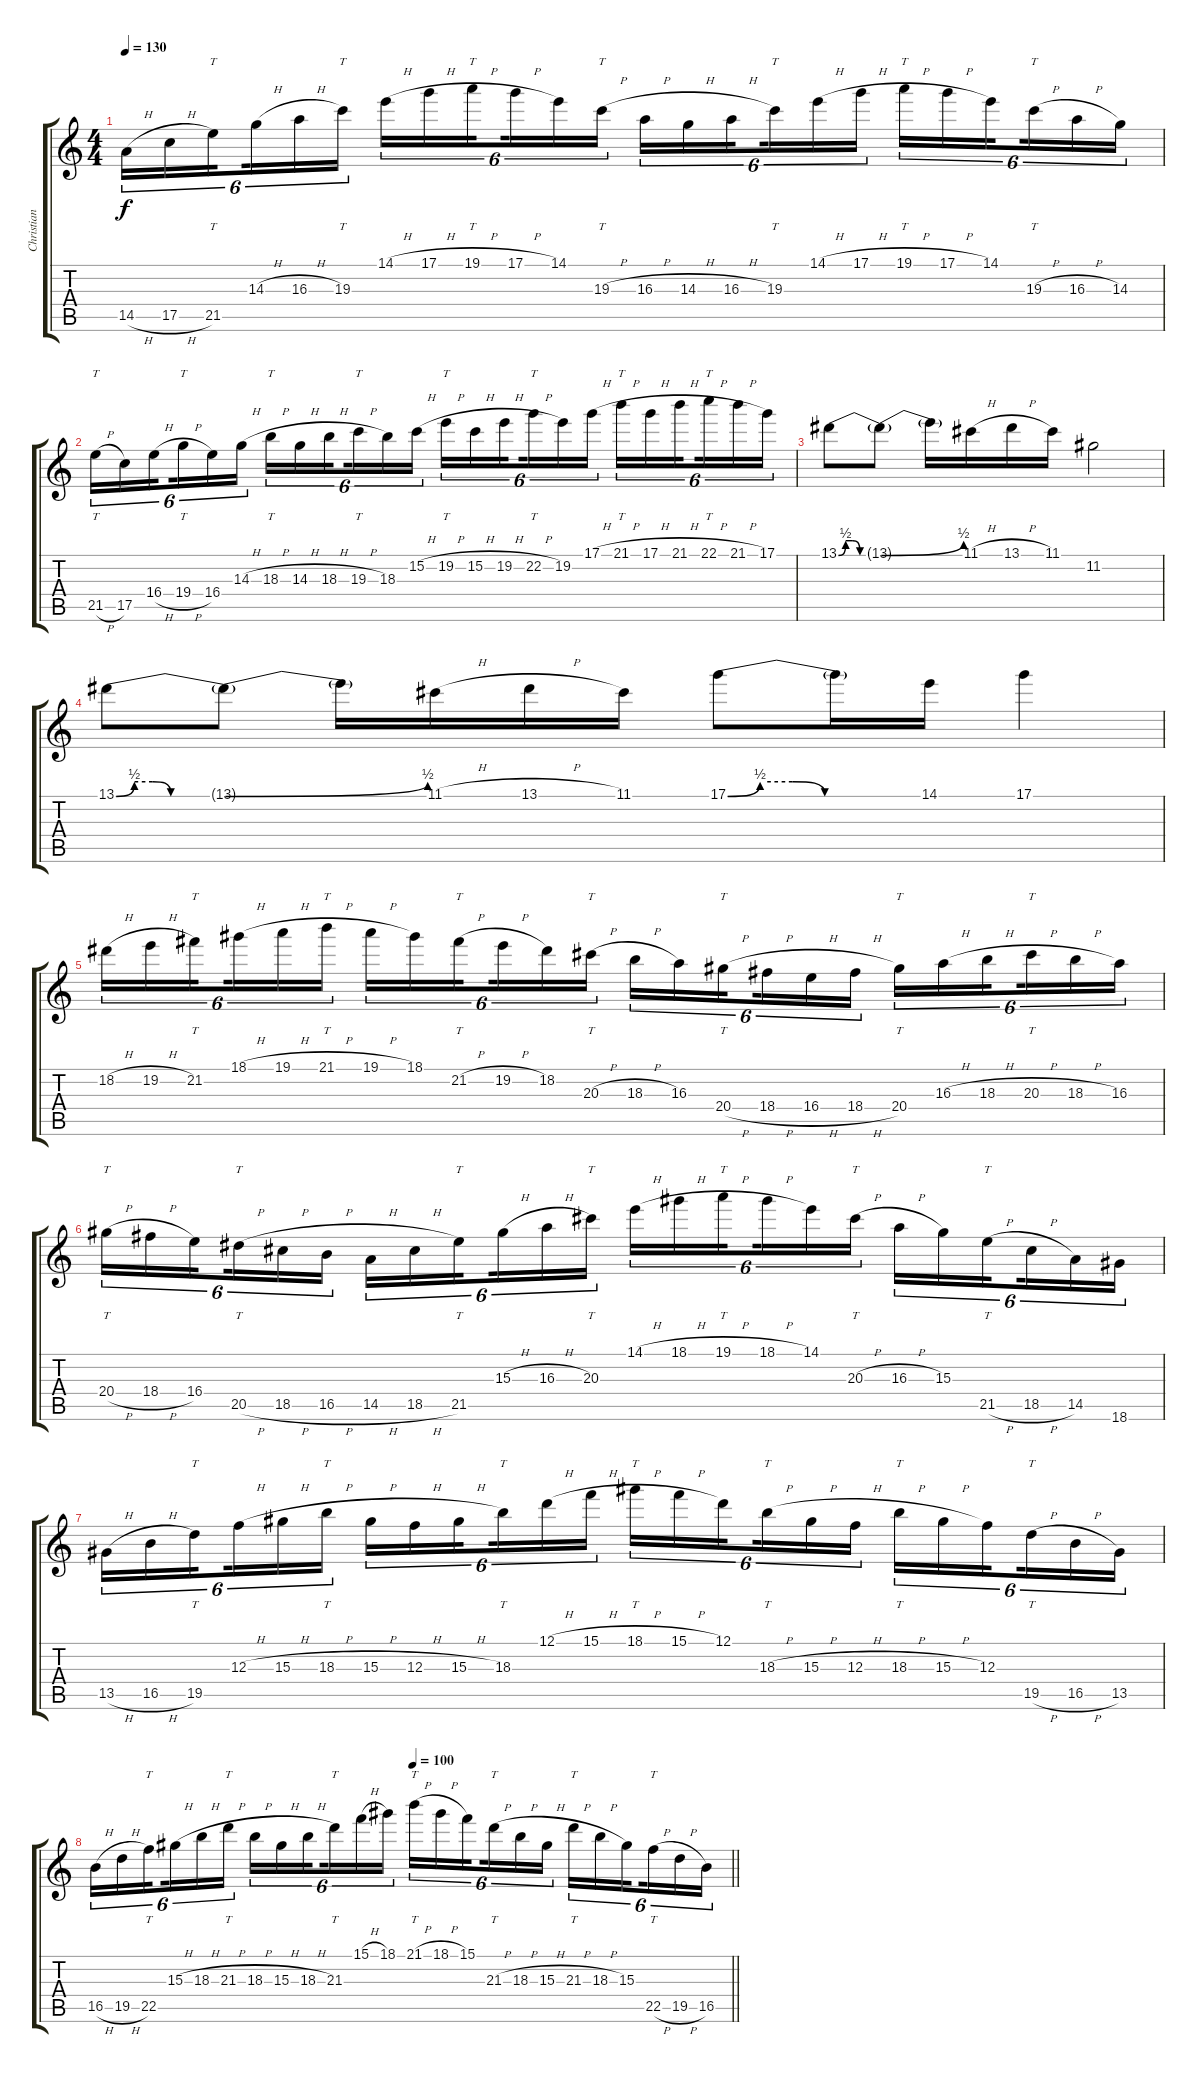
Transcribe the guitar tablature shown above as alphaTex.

\track ("Christian Solo" "Christian ") {instrument distortionguitar}
\staff {score tabs}
\tuning (D4 A3 F3 C3 G2 D2) {hide}
\ts (4 4)
\tempo 130
\clef g2
\ks c
14.5{h}.16{tu (6 4) dy f} 17.5{h}.16{tu (6 4)} 21.5.16{tt tu (6 4) beam splitsecondary} 14.3{h}.16{tu (6 4)} 16.3{h}.16{tu (6 4)} 19.3.16{tt tu (6 4)} 14.1{h}.16{tu (6 4)} 17.1{h}.16{tu (6 4)} 19.1{h}.16{tt tu (6 4) beam splitsecondary} 17.1{h}.16{tu (6 4)} 14.1.16{tu (6 4)} 19.3{h}.16{tt tu (6 4)} 16.3{h}.16{tu (6 4)} 14.3{h}.16{tu (6 4)} 16.3{h}.16{tu (6 4) beam splitsecondary} 19.3.16{tt tu (6 4)} 14.1{h}.16{tu (6 4)} 17.1{h}.16{tu (6 4)} 19.1{h}.16{tt tu (6 4)} 17.1{h}.16{tu (6 4)} 14.1.16{tu (6 4) beam splitsecondary} 19.3{h}.16{tt tu (6 4)} 16.3{h}.16{tu (6 4)} 14.3.16{tu (6 4)} |
21.5{h}.16{tt tu (6 4)} 17.5.16{tu (6 4)} 16.4{h}.16{tu (6 4) beam splitsecondary} 19.4{h}.16{tt tu (6 4)} 16.4.16{tu (6 4)} 14.3{h}.16{tu (6 4)} 18.3{h}.16{tt tu (6 4)} 14.3{h}.16{tu (6 4)} 18.3{h}.16{tu (6 4) beam splitsecondary} 19.3{h}.16{tt tu (6 4)} 18.3.16{tu (6 4)} 15.2{h}.16{tu (6 4)} 19.2{h}.16{tt tu (6 4)} 15.2{h}.16{tu (6 4)} 19.2{h}.16{tu (6 4) beam splitsecondary} 22.2{h}.16{tt tu (6 4)} 19.2.16{tu (6 4)} 17.1{h}.16{tu (6 4)} 21.1{h}.16{tt tu (6 4)} 17.1{h}.16{tu (6 4)} 21.1{h}.16{tu (6 4) beam splitsecondary} 22.1{h}.16{tt tu (6 4)} 21.1{h}.16{tu (6 4)} 17.1.16{tu (6 4)} |
13.1{be (custom 0 0 10 2 20 2 30 0 60 0)}.8 13.1{be (bend 0 0 60 2) t}.8 13.1{t}.16 11.1{h}.16 13.1{h}.16 11.1.16 11.2.2 |
13.1{be (custom 0 0 10 2 20 2 30 0 60 0)}.8 13.1{be (bend 0 0 60 2) t}.8 13.1{t}.16 11.1{h}.16 13.1{h}.16 11.1.16 17.1{be (custom 0 0 10 2 20 2 30 0 60 0)}.8 17.1{t}.16 14.1.16 17.1.4 |
18.2{h}.16{tu (6 4)} 19.2{h}.16{tu (6 4)} 21.2.16{tt tu (6 4) beam splitsecondary} 18.1{h}.16{tu (6 4)} 19.1{h}.16{tu (6 4)} 21.1{h}.16{tt tu (6 4)} 19.1{h}.16{tu (6 4)} 18.1.16{tu (6 4)} 21.2{h}.16{tt tu (6 4) beam splitsecondary} 19.2{h}.16{tu (6 4)} 18.2.16{tu (6 4)} 20.3{h}.16{tt tu (6 4)} 18.3{h}.16{tu (6 4)} 16.3.16{tu (6 4)} 20.4{h}.16{tt tu (6 4) beam splitsecondary} 18.4{h}.16{tu (6 4)} 16.4{h}.16{tu (6 4)} 18.4{h}.16{tu (6 4)} 20.4.16{tt tu (6 4)} 16.3{h}.16{tu (6 4)} 18.3{h}.16{tu (6 4) beam splitsecondary} 20.3{h}.16{tt tu (6 4)} 18.3{h}.16{tu (6 4)} 16.3.16{tu (6 4)} |
20.4{h}.16{tt tu (6 4)} 18.4{h}.16{tu (6 4)} 16.4.16{tu (6 4) beam splitsecondary} 20.5{h}.16{tt tu (6 4)} 18.5{h}.16{tu (6 4)} 16.5{h}.16{tu (6 4)} 14.5{h}.16{tu (6 4)} 18.5{h}.16{tu (6 4)} 21.5.16{tt tu (6 4) beam splitsecondary} 15.3{h}.16{tu (6 4)} 16.3{h}.16{tu (6 4)} 20.3.16{tt tu (6 4)} 14.1{h}.16{tu (6 4)} 18.1{h}.16{tu (6 4)} 19.1{h}.16{tt tu (6 4) beam splitsecondary} 18.1{h}.16{tu (6 4)} 14.1.16{tu (6 4)} 20.3{h}.16{tt tu (6 4)} 16.3{h}.16{tu (6 4)} 15.3.16{tu (6 4)} 21.5{h}.16{tt tu (6 4) beam splitsecondary} 18.5{h}.16{tu (6 4)} 14.5.16{tu (6 4)} 18.6.16{tu (6 4)} |
13.5{h}.16{tu (6 4)} 16.5{h}.16{tu (6 4)} 19.5.16{tt tu (6 4) beam splitsecondary} 12.3{h}.16{tu (6 4)} 15.3{h}.16{tu (6 4)} 18.3{h}.16{tt tu (6 4)} 15.3{h}.16{tu (6 4)} 12.3{h}.16{tu (6 4)} 15.3{h}.16{tu (6 4) beam splitsecondary} 18.3.16{tt tu (6 4)} 12.1{h}.16{tu (6 4)} 15.1{h}.16{tu (6 4)} 18.1{h}.16{tt tu (6 4)} 15.1{h}.16{tu (6 4)} 12.1.16{tu (6 4) beam splitsecondary} 18.3{h}.16{tt tu (6 4)} 15.3{h}.16{tu (6 4)} 12.3{h}.16{tu (6 4)} 18.3{h}.16{tt tu (6 4)} 15.3{h}.16{tu (6 4)} 12.3.16{tu (6 4) beam splitsecondary} 19.5{h}.16{tt tu (6 4)} 16.5{h}.16{tu (6 4)} 13.5.16{tu (6 4)} |
\tempo (100 0.5)
\barLineRight lightlight
16.5{h}.16{tu (6 4)} 19.5{h}.16{tu (6 4)} 22.5.16{tt tu (6 4) beam splitsecondary} 15.3{h}.16{tu (6 4)} 18.3{h}.16{tu (6 4)} 21.3{h}.16{tt tu (6 4)} 18.3{h}.16{tu (6 4)} 15.3{h}.16{tu (6 4)} 18.3{h}.16{tu (6 4) beam splitsecondary} 21.3.16{tt tu (6 4)} 15.1{h}.16{tu (6 4)} 18.1.16{tu (6 4)} 21.1{h}.16{tt tu (6 4)} 18.1{h}.16{tu (6 4)} 15.1.16{tu (6 4) beam splitsecondary} 21.3{h}.16{tt tu (6 4)} 18.3{h}.16{tu (6 4)} 15.3{h}.16{tu (6 4)} 21.3{h}.16{tt tu (6 4)} 18.3{h}.16{tu (6 4)} 15.3.16{tu (6 4) beam splitsecondary} 22.5{h}.16{tt tu (6 4)} 19.5{h}.16{tu (6 4)} 16.5{h}.16{tu (6 4)}
